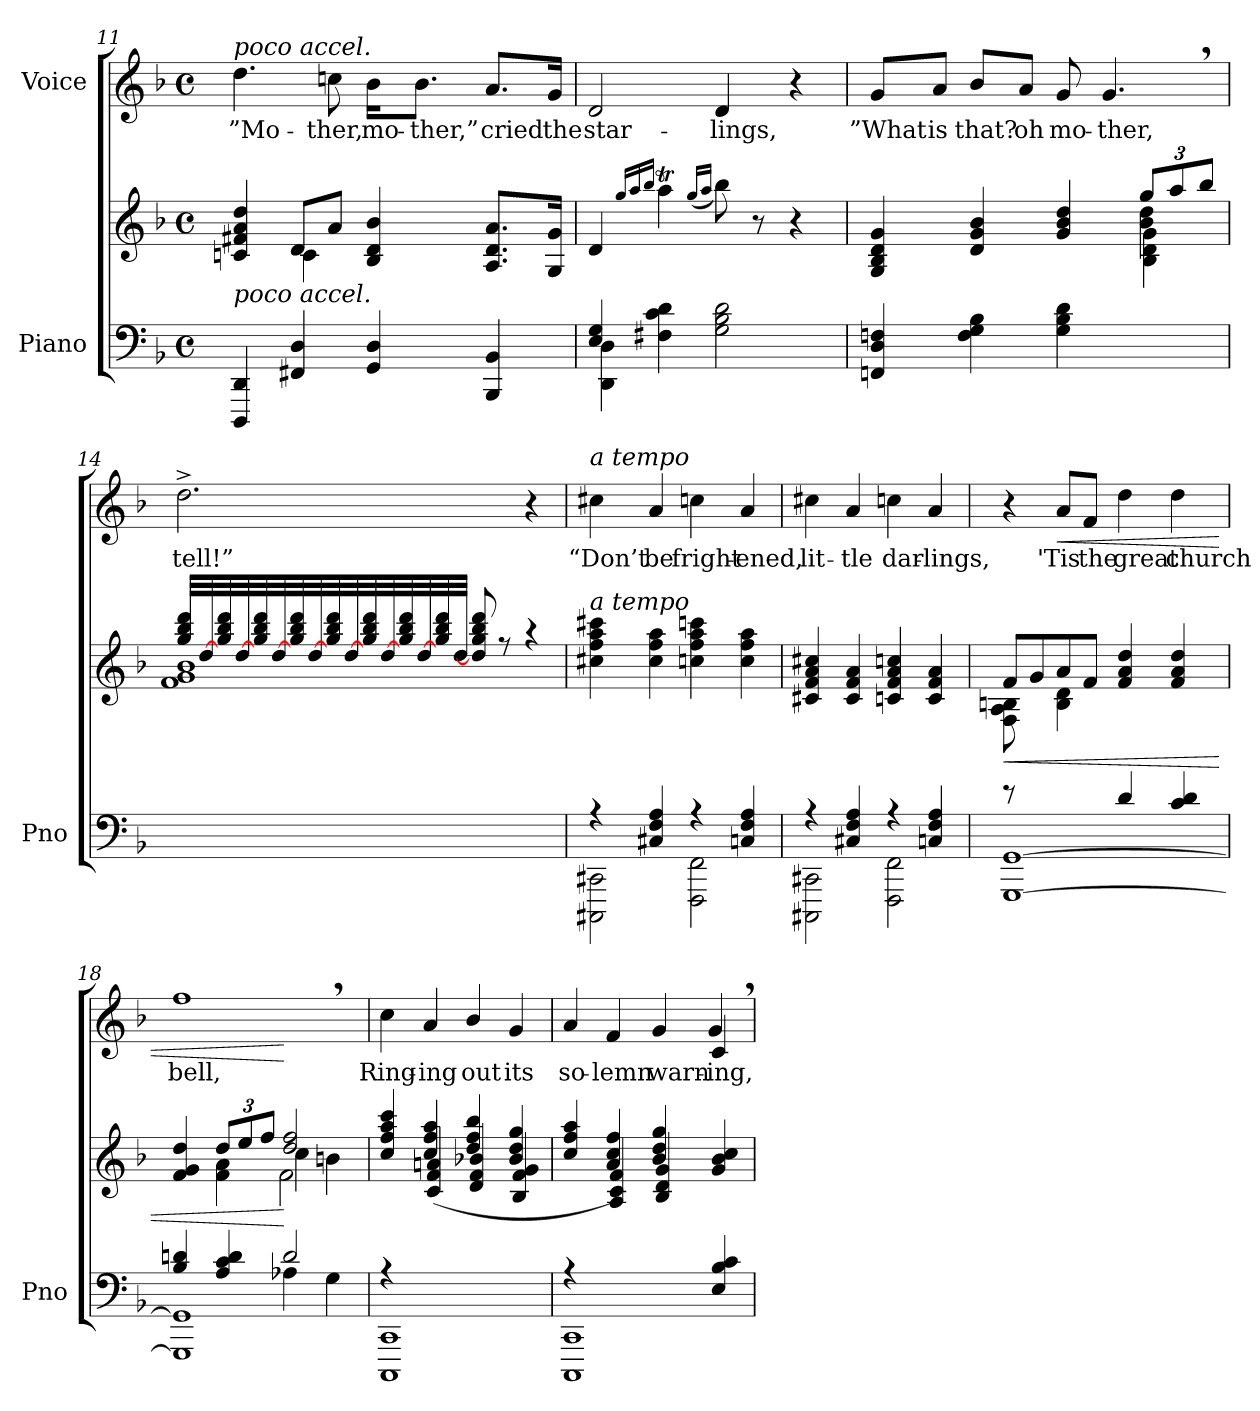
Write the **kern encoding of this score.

**kern	**kern	**dynam	**kern	**text	**dynam
*part2	*part2	*part2	*part1	*part1	*part1
*staff3	*staff2	*staff2/3	*staff1	*staff1	*staff1
*I"Piano	*	*	*I"Voice	*	*
*I'Pno	*	*	*	*	*
*clefF4	*clefG2	*	*clefG2	*	*
*k[b-]	*k[b-]	*	*k[b-]	*	*
*M4/4	*M4/4	*	*M4/4	*	*
*met(c)	*met(c)	*	*met(c)	*	*
=11	=11	=11	=11	=11	=11
*	*^	*	*	*	*
!	!	!	!	!LO:TX:a:i:t=poco accel.	!	!
!	!LO:TX:b:i:t=poco accel.	!	!	!	!	!
4DDD/ 4DD/	4cn/ 4f#X/ 4a/ 4dd/	4ryy	.	4.dd\	”Mo-	.
4FF#X/ 4D/	8d/L	4c\	.	.	.	.
.	8a/J	.	.	8ccn\	-ther,	.
4GG/ 4D/	4B-/ 4d/ 4b-/	2ryy	.	16b-\KL	mo-	.
.	.	.	.	8.b-\J	-ther,”	.
4BBB-/ 4BB-/	8.A/ 8.d/ 8.a/L	.	.	8.a/L	cried	.
.	16G/ 16g/Jk	.	.	16g/Jk	the	.
*	*v	*v	*	*	*	*
=12	=12	=12	=12	=12	=12
*^	*	*	*	*	*
4E/ 4G/	4DD\ 4D\	4d/	.	2d/	star-	.
.	.	16qgg/LL	.	.	.	.
.	.	16qaa/	.	.	.	.
.	.	16qbb-/JJ	.	.	.	.
4F#X\ 4c\ 4d\	4ryy	4aat\	.	.	.	.
.	.	(16qgg/LL	.	.	.	.
.	.	16qaa/JJ	.	.	.	.
2G\ 2B-\ 2d\	2ryy	8bb-\)	.	4d/	-lings,	.
.	.	8r	.	.	.	.
.	.	4r	.	4r	.	.
*v	*v	*	*	*	*	*
=13	=13	=13	=13	=13	=13
*	*^	*	*	*	*
*	*	*^	*	*	*	*
4FFn/ 4D/ 4Fn/	2.ryy	4G/ 4B-/ 4d/ 4g/	2.ryy	.	8g/L	”What	.
.	.	.	.	.	8a/J	is	.
4F\ 4G\ 4B-\	.	4d/ 4g/ 4b-/	.	.	8b-/L	that?	.
.	.	.	.	.	8a/J	oh	.
4G\ 4B-\ 4d\	.	4g/ 4b-/ 4dd/	.	.	8g/	mo-	.
.	.	.	.	.	4.g,/	-ther,	.
4ryy	12gg/L	4b-\ 4dd\	4B-\ 4d\ 4g\	.	.	.	.
.	12aa/	.	.	.	.	.	.
.	12bb-/J	.	.	.	.	.	.
*	*	*v	*v	*	*	*	*
=14	=14	=14	=14	=14	=14	=14
*	*tremolo	*	*	*	*	*
1ryy	32gg/ 32bb-/ 32ddd/LLL	1f 1g 1b-	.	2.dd^\	tell!”	.
.	[32dd/	.	.	.	.	.
.	32gg/ 32bb-/ 32ddd/	.	.	.	.	.
.	[32dd/	.	.	.	.	.
.	32gg/ 32bb-/ 32ddd/	.	.	.	.	.
.	[32dd/	.	.	.	.	.
.	32gg/ 32bb-/ 32ddd/	.	.	.	.	.
.	[32dd/	.	.	.	.	.
.	32gg/ 32bb-/ 32ddd/	.	.	.	.	.
.	[32dd/	.	.	.	.	.
.	32gg/ 32bb-/ 32ddd/	.	.	.	.	.
.	[32dd/	.	.	.	.	.
.	32gg/ 32bb-/ 32ddd/	.	.	.	.	.
.	[32dd/	.	.	.	.	.
.	32gg/ 32bb-/ 32ddd/	.	.	.	.	.
.	32dd/JJJ	.	.	.	.	.
*	*Xtremolo	*	*	*	*	*
.	8dd/] 8gg/ 8bb-/ 8ddd/	.	.	.	.	.
.	.	.	.	.	.	.
.	.	.	.	.	.	.
.	.	.	.	.	.	.
.	8r	.	.	.	.	.
.	.	.	.	.	.	.
.	.	.	.	.	.	.
.	.	.	.	.	.	.
.	4r	.	.	4r	.	.
*	*v	*v	*	*	*	*
=15	=15	=15	=15	=15	=15
*^	*	*	*	*	*
!	!	!	!	!LO:TX:i:t=a tempo	!	!
!	!	!LO:TX:i:t=a tempo	!	!	!	!
4r	2CCC#X\ 2CC#X\	4cc#X\ 4ff\ 4aa\ 4ccc#X\	.	4cc#X\	“Don’t	.
4C#X/ 4F/ 4A/	.	4cc#\ 4ff\ 4aa\	.	4a/	be	.
4r	2FFF\ 2FF\	4ccn\ 4ff\ 4aa\ 4cccn\	.	4ccn\	fright-	.
4Cn/ 4F/ 4A/	.	4cc\ 4ff\ 4aa\	.	4a/	-ened,	.
=16	=16	=16	=16	=16	=16	=16
4r	2CCC#X\ 2CC#X\	4c#X/ 4f/ 4a/ 4cc#X/	.	4cc#X\	lit-	.
4C#X/ 4F/ 4A/	.	4c#/ 4f/ 4a/	.	4a/	-tle	.
4r	2FFF\ 2FF\	4cn/ 4f/ 4a/ 4ccn/	.	4ccn\	dar-	.
4Cn/ 4F/ 4A/	.	4c/ 4f/ 4a/	.	4a/	-lings,	.
=17	=17	=17	=17	=17	=17	=17
*	*^	*	*	*	*	*
!	!	!	!	!LO:HP:b	!	!	!
*	*	*	*^	*	*	*	*
*	*	*	*	*^	*	*	*	*
8ryy	8r	[1GGG [1GG	8f/L	8F\ 8A\ 8Bn\L	4ryy	<	4r	.	.
8G/	4ryy	.	8g/	4.ryy	.	.	.	.	.
!	!	!	!	!	!	!	!	!	!LO:HP:b
8A/	.	.	8a/	.	4B\ 4d\	.	8a/L	'Tis	<
8F/J	8ryy	.	8f/J	.	.	.	8f/J	the	.
2ryy	4d/	.	4f/ 4a/ 4dd/	2ryy	2ryy	.	4dd\	great	.
.	4c/ 4d/	.	4f/ 4a/ 4dd/	.	.	.	4dd\	church	.
=18	=18	=18	=18	=18	=18	=18	=18	=18	=18
*	*	*	*	*	*	*	*^	*	*
4B-/ 4dn/	1GGG] 1GG]	2ryy	4f/ 4g/ 4dd/	4ryy	2ryy	.	1ff,	2ryy	bell,	.
*	*	*	*Xbrackettup	*	*	*	*	*	*	*
4A/ 4c/ 4d/	.	.	12dd/L	4f\ 4a\	.	.	.	.	.	.
.	.	.	12ee/	.	.	.	.	.	.	.
.	.	.	12ff/J	.	.	.	.	.	.	.
2d/	.	4A-X\	2dd/ 2ff/	4cc\	2f\	[	.	2ryy	.	[
.	.	4G\	.	4bn\	.	.	.	.	.	.
*	*v	*v	*	*	*	*	*v	*v	*	*
*	*	*	*v	*v	*	*	*	*
=19	=19	=19	=19	=19	=19	=19	=19
4r	(>1CCC 1CC	4cc/ 4ff/ 4aa/ 4ccc/	4ryy	.	4cc\	Ring-	.
2.ryy	.	4cc/ 4ff/ 4aa/	(4c/ 4f/ 4an/	.	4a/	-ing	.
.	.	4dd/ 4ff/ 4bb-/	4d/ 4f/ 4b-X/	.	4b-/	out	.
.	.	4b-/ 4dd/ 4gg/	4B-/ 4f/ 4g/	.	4g/	its	.
=20	=20	=20	=20	=20	=20	=20	=20
*	*	*	*	*	*^	*	*
4r	1CCC 1CC	4cc/ 4ff/ 4aa/	4ryy	.	4a/	2.ryy	so-	.
2ryy	.	4a/ 4cc/ 4ff/)	4A/ 4c/ 4f/	.	4f/	.	-lemn	.
.	.	4b-/ 4dd/ 4gg/	4B-/ 4d/ 4g/	.	4g/	.	warn-	.
4E/ 4B-/ 4c/	.	4g/ 4b-/ 4cc/	4ryy	.	4c,/	4g/	-ing,	.
*v	*v	*	*	*	*v	*v	*	*
*	*v	*v	*	*	*	*
=	=	=	=	=	=
*-	*-	*-	*-	*-	*-
